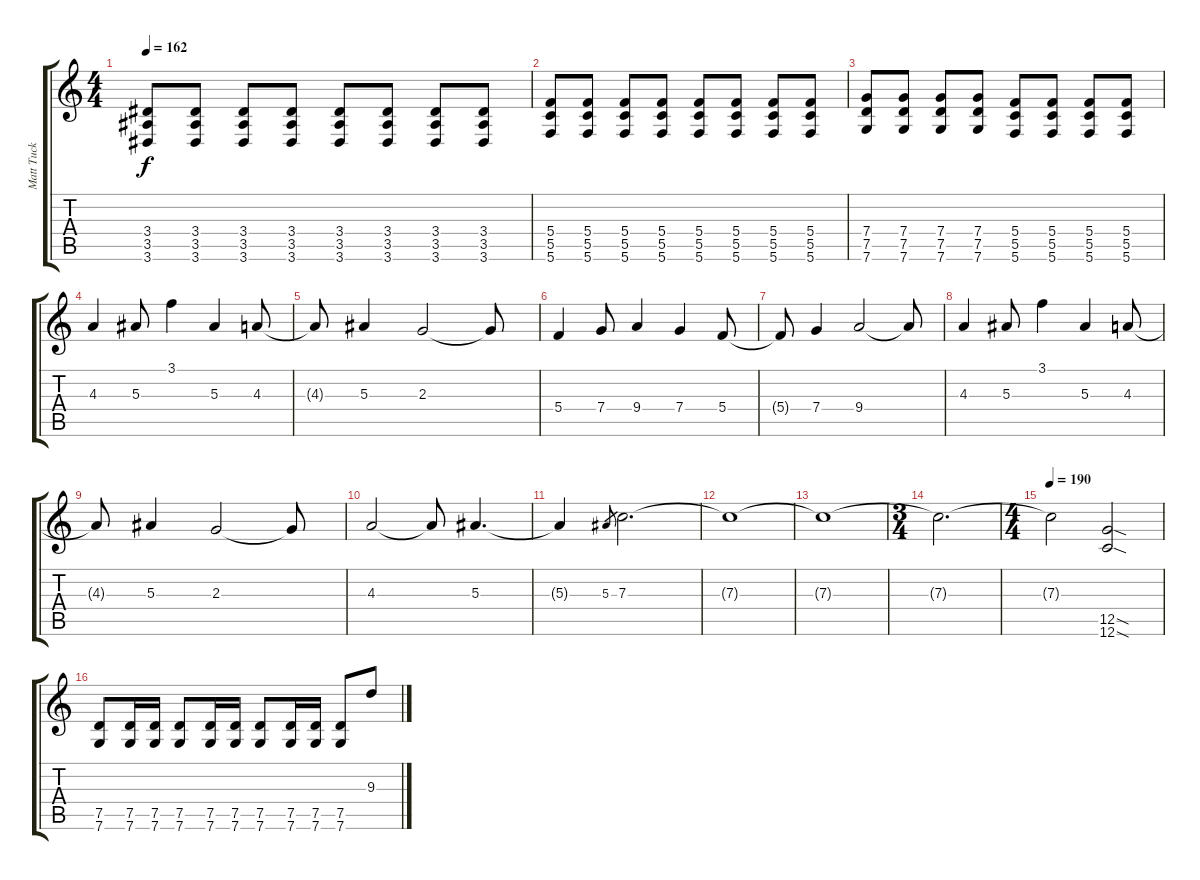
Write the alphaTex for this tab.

\track ("Matt Tuck" "Matt Tuck") {instrument distortionguitar}
\staff {score tabs}
\tuning (D4 A3 F3 C3 G2 C2) {hide}
\ts (4 4)
\tempo 162
\clef g2
\ks c
(3.4 3.5 3.6).8{dy f} (3.4 3.5 3.6).8 (3.4 3.5 3.6).8 (3.4 3.5 3.6).8 (3.4 3.5 3.6).8 (3.4 3.5 3.6).8 (3.4 3.5 3.6).8 (3.4 3.5 3.6).8 |
(5.4 5.5 5.6).8 (5.4 5.5 5.6).8 (5.4 5.5 5.6).8 (5.4 5.5 5.6).8 (5.4 5.5 5.6).8 (5.4 5.5 5.6).8 (5.4 5.5 5.6).8 (5.4 5.5 5.6).8 |
(7.4 7.5 7.6).8 (7.4 7.5 7.6).8 (7.4 7.5 7.6).8 (7.4 7.5 7.6).8 (5.4 5.5 5.6).8 (5.4 5.5 5.6).8 (5.4 5.5 5.6).8 (5.4 5.5 5.6).8 |
4.3.4 5.3.8 3.1.4 5.3.4 4.3.8 |
4.3{t}.8 5.3.4 2.3.2 2.3{t}.8 |
5.4.4 7.4.8 9.4.4 7.4.4 5.4.8 |
5.4{t}.8 7.4.4 9.4.2 9.4{t}.8 |
4.3.4 5.3.8 3.1.4 5.3.4 4.3.8 |
4.3{t}.8 5.3.4 2.3.2 2.3{t}.8 |
4.3.2 4.3{t}.8 5.3.4{d} |
5.3{t}.4 5.3.8{gr} 7.3.2{d} |
7.3{t}.1 |
7.3{t}.1 |
\ts (3 4)
7.3{t}.2{d} |
\ts (4 4)
\tempo 190
7.3{t}.2 (12.5{sod} 12.6{sod}).2 |
(7.5 7.6).8 (7.5 7.6).16 (7.5 7.6).16 (7.5 7.6).8 (7.5 7.6).16 (7.5 7.6).16 (7.5 7.6).8 (7.5 7.6).16 (7.5 7.6).16 (7.5 7.6).8 9.3.8
